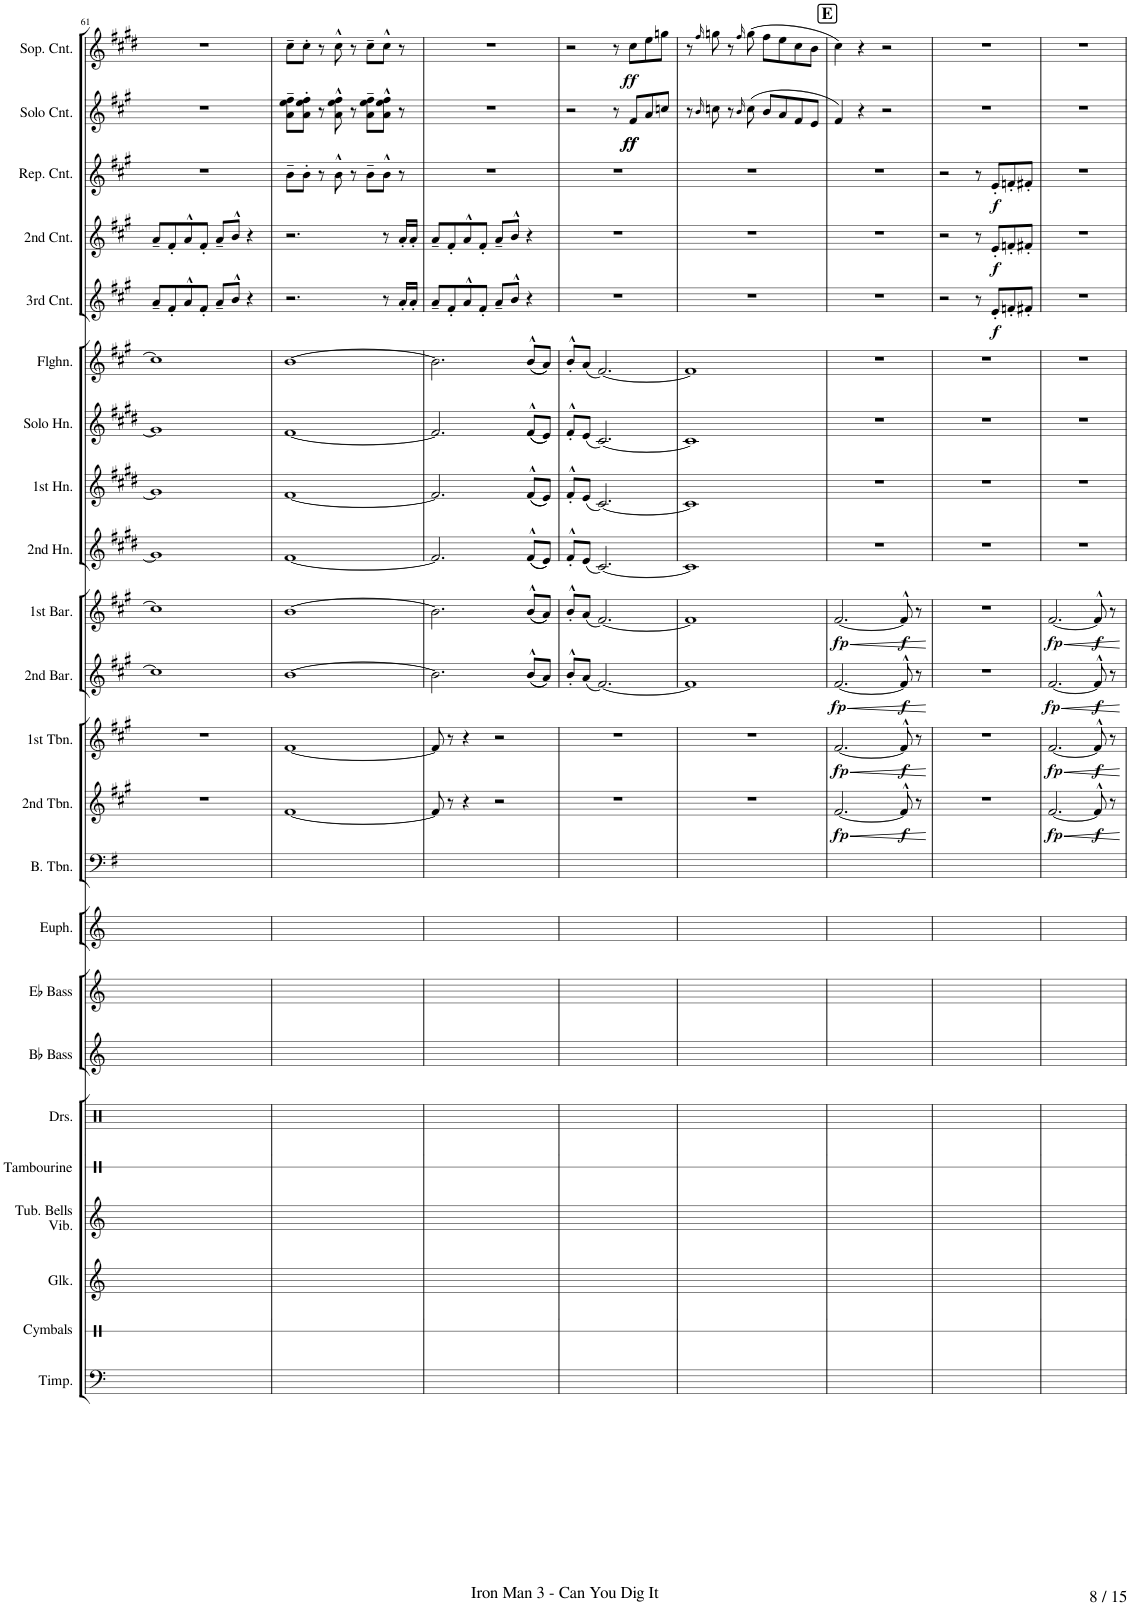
**kern	**kern	**kern	**kern	**kern	**kern	**kern	**kern	**kern	**kern	**kern	**dynam	**kern	**dynam	**kern	**dynam	**kern	**dynam	**kern	**kern	**kern	**kern	**kern	**dynam	**kern	**dynam	**kern	**dynam	**kern	**dynam	**kern	**dynam
*part23	*part22	*part21	*part20	*part19	*part18	*part17	*part16	*part15	*part14	*part13	*part13	*part12	*part12	*part11	*part11	*part10	*part10	*part9	*part8	*part7	*part6	*part5	*part5	*part4	*part4	*part3	*part3	*part2	*part2	*part1	*part1
*staff23	*staff22	*staff21	*staff20	*staff19	*staff18	*staff17	*staff16	*staff15	*staff14	*staff13	*staff13	*staff12	*staff12	*staff11	*staff11	*staff10	*staff10	*staff9	*staff8	*staff7	*staff6	*staff5	*staff5	*staff4	*staff4	*staff3	*staff3	*staff2	*staff2	*staff1	*staff1
*I"Timpani	*I"Cymbals Chinese &amp; Crash	*I"Glockenspiel	*I"Vibraphone	*I"Tambourine	*I"Drumset	*I"Bb Bass	*I"Eb Bass	*I"Euphonium	*I"Bass Trombone	*I"2nd Trombone	*	*I"1st Trombone	*	*I"2nd Baritone	*	*I"1st Baritone	*	*I"2nd Horn	*I"1st Horn	*I"Solo Horn	*I"Flugelhorn	*I"3rd Cornet	*	*I"2nd Cornet	*	*I"Repiano Cornet	*	*I"Solo Cornet	*	*I"Soprano Cornet	*
*I'Timp.	*I'Cymbals	*I'Glk.	*	*I'Tambourine	*I'Drs.	*I'Bb Bass	*I'Eb Bass	*I'Euph.	*I'B. Tbn.	*I'2nd Tbn.	*	*I'1st Tbn.	*	*I'2nd Bar.	*	*I'1st Bar.	*	*I'2nd Hn.	*I'1st Hn.	*I'Solo Hn.	*I'Flghn.	*I'3rd Cnt.	*	*I'2nd Cnt.	*	*I'Rep. Cnt.	*	*I'Solo Cnt.	*	*I'Sop. Cnt.	*
!!LO:PB:g=z
*clefF4	*clefX	*clefG2	*clefG2	*clefX	*clefX	*clefG2	*clefG2	*clefG2	*clefF4	*clefG2	*	*clefG2	*	*clefG2	*	*clefG2	*	*clefG2	*clefG2	*clefG2	*clefG2	*clefG2	*	*clefG2	*	*clefG2	*	*clefG2	*	*clefG2	*
*	*	*Trd-14c-24	*	*	*	*Trd15c26	*Trd12c21	*Trd8c14	*	*Trd8c14	*	*Trd8c14	*	*Trd8c14	*	*Trd8c14	*	*Trd5c9	*Trd5c9	*Trd5c9	*Trd1c2	*Trd1c2	*	*Trd1c2	*	*Trd1c2	*	*Trd1c2	*	*Trd-2c-3	*
*k[]	*k[]	*k[]	*k[]	*k[]	*k[]	*k[]	*k[]	*k[]	*k[f#]	*k[f#c#g#]	*	*k[f#c#g#]	*	*k[f#c#g#]	*	*k[f#c#g#]	*	*k[f#c#g#d#]	*k[f#c#g#d#]	*k[f#c#g#d#]	*k[f#c#g#]	*k[f#c#g#]	*	*k[f#c#g#]	*	*k[f#c#g#]	*	*k[f#c#g#]	*	*k[f#c#g#d#]	*
*	*	*	*	*	*	*	*	*	*M4/4	*M4/4	*	*M4/4	*	*M4/4	*	*M4/4	*	*M4/4	*M4/4	*M4/4	*M4/4	*M4/4	*	*M4/4	*	*M4/4	*	*M4/4	*	*M4/4	*
=61	=61	=61	=61	=61	=61	=61	=61	=61	=61	=61	=61	=61	=61	=61	=61	=61	=61	=61	=61	=61	=61	=61	=61	=61	=61	=61	=61	=61	=61	=61	=61
1r	1r	1r	1r	1r	1r	1r	1r	1r	1r	1r	.	1r	.	1cc]	.	1cc]	.	1g]	1g]	1g]	1cc]	8a~/L	.	8a~/L	.	1r	.	1r	.	1r	.
.	.	.	.	.	.	.	.	.	.	.	.	.	.	.	.	.	.	.	.	.	.	8f#'/	.	8f#'/	.	.	.	.	.	.	.
.	.	.	.	.	.	.	.	.	.	.	.	.	.	.	.	.	.	.	.	.	.	8a^^/	.	8a^^/	.	.	.	.	.	.	.
.	.	.	.	.	.	.	.	.	.	.	.	.	.	.	.	.	.	.	.	.	.	8f#'/J	.	8f#'/J	.	.	.	.	.	.	.
.	.	.	.	.	.	.	.	.	.	.	.	.	.	.	.	.	.	.	.	.	.	8a~/L	.	8a~/L	.	.	.	.	.	.	.
.	.	.	.	.	.	.	.	.	.	.	.	.	.	.	.	.	.	.	.	.	.	8b^^/J	.	8b^^/J	.	.	.	.	.	.	.
.	.	.	.	.	.	.	.	.	.	.	.	.	.	.	.	.	.	.	.	.	.	4r	.	4r	.	.	.	.	.	.	.
=62	=62	=62	=62	=62	=62	=62	=62	=62	=62	=62	=62	=62	=62	=62	=62	=62	=62	=62	=62	=62	=62	=62	=62	=62	=62	=62	=62	=62	=62	=62	=62
1r	1r	1r	1r	1r	1r	1r	1r	1r	1r	[1f#	.	[1f#	.	[1b	.	[1b	.	[1f#	[1f#	[1f#	[1b	2.r	.	2.r	.	8b~\L	.	8a\~ 8ee\~ 8ff#\~L	.	8cc#~\L	.
.	.	.	.	.	.	.	.	.	.	.	.	.	.	.	.	.	.	.	.	.	.	.	.	.	.	8b'\J	.	8a\' 8ee\' 8ff#\'J	.	8cc#'\J	.
.	.	.	.	.	.	.	.	.	.	.	.	.	.	.	.	.	.	.	.	.	.	.	.	.	.	8r	.	8r	.	8r	.
.	.	.	.	.	.	.	.	.	.	.	.	.	.	.	.	.	.	.	.	.	.	.	.	.	.	8b^^\	.	8a\^^ 8ee\^^ 8ff#\^^	.	8cc#^^\	.
.	.	.	.	.	.	.	.	.	.	.	.	.	.	.	.	.	.	.	.	.	.	.	.	.	.	8r	.	8r	.	8r	.
.	.	.	.	.	.	.	.	.	.	.	.	.	.	.	.	.	.	.	.	.	.	.	.	.	.	8b~\L	.	8a\~ 8ee\~ 8ff#\~L	.	8cc#~\L	.
.	.	.	.	.	.	.	.	.	.	.	.	.	.	.	.	.	.	.	.	.	.	8r	.	8r	.	8b^^\J	.	8a\^^ 8ee\^^ 8ff#\^^J	.	8cc#^^\J	.
.	.	.	.	.	.	.	.	.	.	.	.	.	.	.	.	.	.	.	.	.	.	16a'/LL	.	16a'/LL	.	8r	.	8r	.	8r	.
.	.	.	.	.	.	.	.	.	.	.	.	.	.	.	.	.	.	.	.	.	.	16a'/JJ	.	16a'/JJ	.	.	.	.	.	.	.
=63	=63	=63	=63	=63	=63	=63	=63	=63	=63	=63	=63	=63	=63	=63	=63	=63	=63	=63	=63	=63	=63	=63	=63	=63	=63	=63	=63	=63	=63	=63	=63
1r	1r	1r	1r	1r	1r	1r	1r	1r	1r	8f#/]	.	8f#/]	.	2.b\]	.	2.b\]	.	2.f#/]	2.f#/]	2.f#/]	2.b\]	8a~/L	.	8a~/L	.	1r	.	1r	.	1r	.
.	.	.	.	.	.	.	.	.	.	8r	.	8r	.	.	.	.	.	.	.	.	.	8f#'/	.	8f#'/	.	.	.	.	.	.	.
.	.	.	.	.	.	.	.	.	.	4r	.	4r	.	.	.	.	.	.	.	.	.	8a^^/	.	8a^^/	.	.	.	.	.	.	.
.	.	.	.	.	.	.	.	.	.	.	.	.	.	.	.	.	.	.	.	.	.	8f#'/J	.	8f#'/J	.	.	.	.	.	.	.
.	.	.	.	.	.	.	.	.	.	2r	.	2r	.	.	.	.	.	.	.	.	.	8a~/L	.	8a~/L	.	.	.	.	.	.	.
.	.	.	.	.	.	.	.	.	.	.	.	.	.	.	.	.	.	.	.	.	.	8b^^/J	.	8b^^/J	.	.	.	.	.	.	.
.	.	.	.	.	.	.	.	.	.	.	.	.	.	((8b^^/L	.	((8b^^/L	.	((8f#^^/L	((8f#^^/L	((8f#^^/L	((8b^^/L	4r	.	4r	.	.	.	.	.	.	.
.	.	.	.	.	.	.	.	.	.	.	.	.	.	8a/J))	.	8a/J))	.	8e/J))	8e/J))	8e/J))	8a/J))	.	.	.	.	.	.	.	.	.	.
=64	=64	=64	=64	=64	=64	=64	=64	=64	=64	=64	=64	=64	=64	=64	=64	=64	=64	=64	=64	=64	=64	=64	=64	=64	=64	=64	=64	=64	=64	=64	=64
1r	1r	1r	1r	1r	1r	1r	1r	1r	1r	1r	.	1r	.	8b'^^/L	.	8b'^^/L	.	8f#'^^/L	8f#'^^/L	8f#'^^/L	8b'^^/L	1r	.	1r	.	1r	.	2r	.	2r	.
.	.	.	.	.	.	.	.	.	.	.	.	.	.	(8a/J	.	(8a/J	.	(8e/J	(8e/J	(8e/J	(8a/J	.	.	.	.	.	.	.	.	.	.
.	.	.	.	.	.	.	.	.	.	.	.	.	.	[2.f#/)	.	[2.f#/)	.	[2.c#/)	[2.c#/)	[2.c#/)	[2.f#/)	.	.	.	.	.	.	.	.	.	.
.	.	.	.	.	.	.	.	.	.	.	.	.	.	.	.	.	.	.	.	.	.	.	.	.	.	.	.	8r	.	8r	.
!	!	!	!	!	!	!	!	!	!	!	!	!	!	!	!	!	!	!	!	!	!	!	!	!	!	!	!	!	!LO:DY:b	!	!
!	!	!	!	!	!	!	!	!	!	!	!	!	!	!	!	!	!	!	!	!	!	!	!	!	!	!	!	!	!LO:DY:n=1:b	!	!LO:DY:b
.	.	.	.	.	.	.	.	.	.	.	.	.	.	.	.	.	.	.	.	.	.	.	.	.	.	.	.	8f#/L	ff ff	8cc#\L	ff
.	.	.	.	.	.	.	.	.	.	.	.	.	.	.	.	.	.	.	.	.	.	.	.	.	.	.	.	8a/	.	8ee\	.
.	.	.	.	.	.	.	.	.	.	.	.	.	.	.	.	.	.	.	.	.	.	.	.	.	.	.	.	8ccn/J	.	8ggn\J	.
=65	=65	=65	=65	=65	=65	=65	=65	=65	=65	=65	=65	=65	=65	=65	=65	=65	=65	=65	=65	=65	=65	=65	=65	=65	=65	=65	=65	=65	=65	=65	=65
1r	1r	1r	1r	1r	1r	1r	1r	1r	1r	1r	.	1r	.	1f#]	.	1f#]	.	1c#]	1c#]	1c#]	1f#]	1r	.	1r	.	1r	.	8r	.	8r	.
.	.	.	.	.	.	.	.	.	.	.	.	.	.	.	.	.	.	.	.	.	.	.	.	.	.	.	.	16qb/	.	16qff#/	.
.	.	.	.	.	.	.	.	.	.	.	.	.	.	.	.	.	.	.	.	.	.	.	.	.	.	.	.	8ccn\	.	8ggn\	.
.	.	.	.	.	.	.	.	.	.	.	.	.	.	.	.	.	.	.	.	.	.	.	.	.	.	.	.	8r	.	8r	.
.	.	.	.	.	.	.	.	.	.	.	.	.	.	.	.	.	.	.	.	.	.	.	.	.	.	.	.	16qb/	.	16qff#/	.
.	.	.	.	.	.	.	.	.	.	.	.	.	.	.	.	.	.	.	.	.	.	.	.	.	.	.	.	(8cc\	.	(8gg\	.
.	.	.	.	.	.	.	.	.	.	.	.	.	.	.	.	.	.	.	.	.	.	.	.	.	.	.	.	8b/L	.	8ff#\L	.
.	.	.	.	.	.	.	.	.	.	.	.	.	.	.	.	.	.	.	.	.	.	.	.	.	.	.	.	8a/	.	8ee\	.
.	.	.	.	.	.	.	.	.	.	.	.	.	.	.	.	.	.	.	.	.	.	.	.	.	.	.	.	8f#/	.	8cc#\	.
.	.	.	.	.	.	.	.	.	.	.	.	.	.	.	.	.	.	.	.	.	.	.	.	.	.	.	.	8e/J	.	8b\J	.
!!LO:REH:place=s1:a:B:cj:fs=14:t=E
=66	=66	=66	=66	=66	=66	=66	=66	=66	=66	=66	=66	=66	=66	=66	=66	=66	=66	=66	=66	=66	=66	=66	=66	=66	=66	=66	=66	=66	=66	=66	=66
!	!	!	!	!	!	!	!	!	!	!	!LO:HP:b	!	!LO:HP:b	!	!LO:HP:b	!	!LO:HP:b	!	!	!	!	!	!	!	!	!	!	!	!	!	!
!	!	!	!	!	!	!	!	!	!	!	!LO:DY:n=1:b	!	!LO:DY:n=1:b	!	!LO:DY:n=1:b	!	!LO:DY:n=1:b	!	!	!	!	!	!	!	!	!	!	!	!	!	!
1r	1r	1r	1r	1r	1r	1r	1r	1r	1r	[2.f#/	< fp	[2.f#/	< fp	[2.f#/	< fp	[2.f#/	< fp	1r	1r	1r	1r	1r	.	1r	.	1r	.	4f#/)	.	4cc#\)	.
.	.	.	.	.	.	.	.	.	.	.	.	.	.	.	.	.	.	.	.	.	.	.	.	.	.	.	.	4r	.	4r	.
.	.	.	.	.	.	.	.	.	.	.	.	.	.	.	.	.	.	.	.	.	.	.	.	.	.	.	.	2r	.	2r	.
!	!	!	!	!	!	!	!	!	!	!	!LO:DY:n=2:b	!	!LO:DY:n=2:b	!	!LO:DY:n=2:b	!	!LO:DY:n=2:b	!	!	!	!	!	!	!	!	!	!	!	!	!	!
.	.	.	.	.	.	.	.	.	.	8f#^^/]	f	8f#^^/]	f	8f#^^/]	f	8f#^^/]	f	.	.	.	.	.	.	.	.	.	.	.	.	.	.
.	.	.	.	.	.	.	.	.	.	8r	.	8r	.	8r	.	8r	.	.	.	.	.	.	.	.	.	.	.	.	.	.	.
.	.	.	.	.	.	.	.	.	.	.	[	.	[	.	[	.	[	.	.	.	.	.	.	.	.	.	.	.	.	.	.
=67	=67	=67	=67	=67	=67	=67	=67	=67	=67	=67	=67	=67	=67	=67	=67	=67	=67	=67	=67	=67	=67	=67	=67	=67	=67	=67	=67	=67	=67	=67	=67
1r	1r	1r	1r	1r	1r	1r	1r	1r	1r	1r	.	1r	.	1r	.	1r	.	1r	1r	1r	1r	2r	.	2r	.	2r	.	1r	.	1r	.
.	.	.	.	.	.	.	.	.	.	.	.	.	.	.	.	.	.	.	.	.	.	8r	.	8r	.	8r	.	.	.	.	.
!	!	!	!	!	!	!	!	!	!	!	!	!	!	!	!	!	!	!	!	!	!	!	!LO:DY:b	!	!LO:DY:b	!	!LO:DY:b	!	!	!	!
.	.	.	.	.	.	.	.	.	.	.	.	.	.	.	.	.	.	.	.	.	.	8e'/L	f	8e'/L	f	8e'/L	f	.	.	.	.
.	.	.	.	.	.	.	.	.	.	.	.	.	.	.	.	.	.	.	.	.	.	8fn'/	.	8fn'/	.	8fn'/	.	.	.	.	.
.	.	.	.	.	.	.	.	.	.	.	.	.	.	.	.	.	.	.	.	.	.	8f#X'/J	.	8f#X'/J	.	8f#X'/J	.	.	.	.	.
=68	=68	=68	=68	=68	=68	=68	=68	=68	=68	=68	=68	=68	=68	=68	=68	=68	=68	=68	=68	=68	=68	=68	=68	=68	=68	=68	=68	=68	=68	=68	=68
!	!	!	!	!	!	!	!	!	!	!	!LO:HP:b	!	!LO:HP:b	!	!LO:HP:b	!	!LO:HP:b	!	!	!	!	!	!	!	!	!	!	!	!	!	!
!	!	!	!	!	!	!	!	!	!	!	!LO:DY:n=1:b	!	!LO:DY:n=1:b	!	!LO:DY:n=1:b	!	!LO:DY:n=1:b	!	!	!	!	!	!	!	!	!	!	!	!	!	!
1r	1r	1r	1r	1r	1r	1r	1r	1r	1r	[2.f#/	< fp	[2.f#/	< fp	[2.f#/	< fp	[2.f#/	< fp	1r	1r	1r	1r	1r	.	1r	.	1r	.	1r	.	1r	.
!	!	!	!	!	!	!	!	!	!	!	!LO:DY:n=2:b	!	!LO:DY:n=2:b	!	!LO:DY:n=2:b	!	!LO:DY:n=2:b	!	!	!	!	!	!	!	!	!	!	!	!	!	!
.	.	.	.	.	.	.	.	.	.	8f#^^/]	f	8f#^^/]	f	8f#^^/]	f	8f#^^/]	f	.	.	.	.	.	.	.	.	.	.	.	.	.	.
.	.	.	.	.	.	.	.	.	.	8r	.	8r	.	8r	.	8r	.	.	.	.	.	.	.	.	.	.	.	.	.	.	.
.	.	.	.	.	.	.	.	.	.	.	[	.	[	.	[	.	[	.	.	.	.	.	.	.	.	.	.	.	.	.	.
=	=	=	=	=	=	=	=	=	=	=	=	=	=	=	=	=	=	=	=	=	=	=	=	=	=	=	=	=	=	=	=
*-	*-	*-	*-	*-	*-	*-	*-	*-	*-	*-	*-	*-	*-	*-	*-	*-	*-	*-	*-	*-	*-	*-	*-	*-	*-	*-	*-	*-	*-	*-	*-
